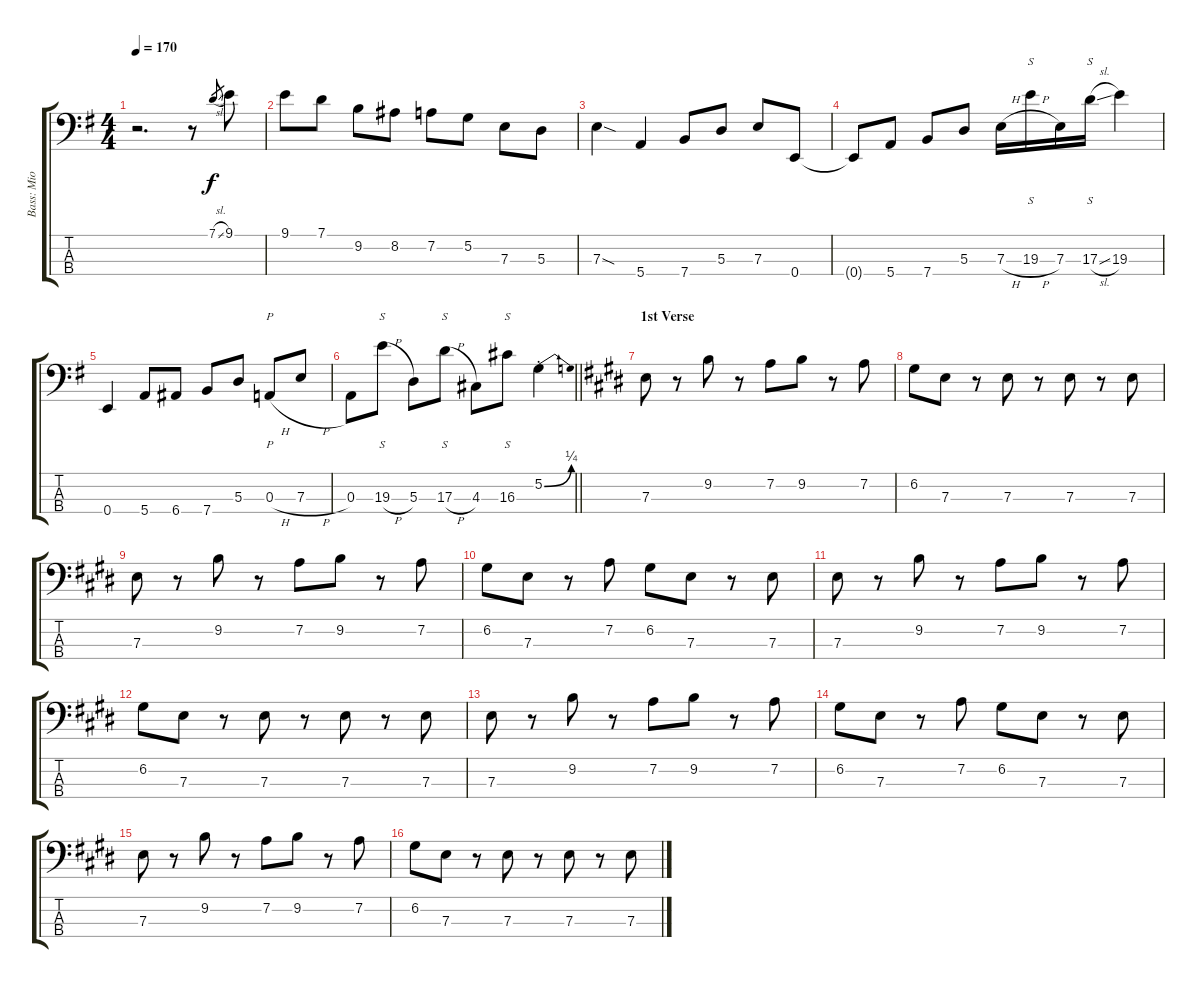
\track ("Bass: Mio Akiyama" "Bass: Mio ") {instrument electricbassfinger}
\staff {score tabs}
\tuning (G2 D2 A1 E1) {hide}
\ts (4 4)
\tempo 170
\clef f4
\ks g
r.2{d dy f} r.8 7.1{sl}.8{gr} 9.1.8 |
9.1.8 7.1.8 9.2.8 8.2.8 7.2.8 5.2.8 7.3.8 5.3.8 |
7.3{sod}.4 5.4.4 7.4.8 5.3.8 7.3.8 0.4.8 |
0.4{t}.8 5.4.8 7.4.8 5.3.8 7.3{h}.16 19.3{h}.16{s instrument slapbass1} 7.3.16{instrument electricbassfinger} 17.3{sl}.16{s instrument slapbass1} 19.3.4 |
0.4.4{instrument electricbassfinger} 5.4.8 6.4.8 7.4.8 5.3.8 0.3{h}.8{p instrument slapbass2} 7.3{h}.8 |
\barLineRight lightlight
0.3.8{instrument electricbassfinger} 19.3{h}.8{s instrument slapbass1} 5.3.8{instrument electricbassfinger} 17.3{h}.8{s instrument slapbass1} 4.3.8{instrument electricbassfinger} 16.3.8{s instrument slapbass1} 5.2{be (bend 0 0 60 1) st}.4{instrument electricbassfinger} |
\section ("" "1st Verse")
\ks e
7.3.8 r.8 9.2.8 r.8 7.2.8 9.2.8 r.8 7.2.8 |
6.2.8 7.3.8 r.8 7.3.8 r.8 7.3.8 r.8 7.3.8 |
7.3.8 r.8 9.2.8 r.8 7.2.8 9.2.8 r.8 7.2.8 |
6.2.8 7.3.8 r.8 7.2.8 6.2.8 7.3.8 r.8 7.3.8 |
7.3.8 r.8 9.2.8 r.8 7.2.8 9.2.8 r.8 7.2.8 |
6.2.8 7.3.8 r.8 7.3.8 r.8 7.3.8 r.8 7.3.8 |
7.3.8 r.8 9.2.8 r.8 7.2.8 9.2.8 r.8 7.2.8 |
6.2.8 7.3.8 r.8 7.2.8 6.2.8 7.3.8 r.8 7.3.8 |
7.3.8 r.8 9.2.8 r.8 7.2.8 9.2.8 r.8 7.2.8 |
6.2.8 7.3.8 r.8 7.3.8 r.8 7.3.8 r.8 7.3.8
